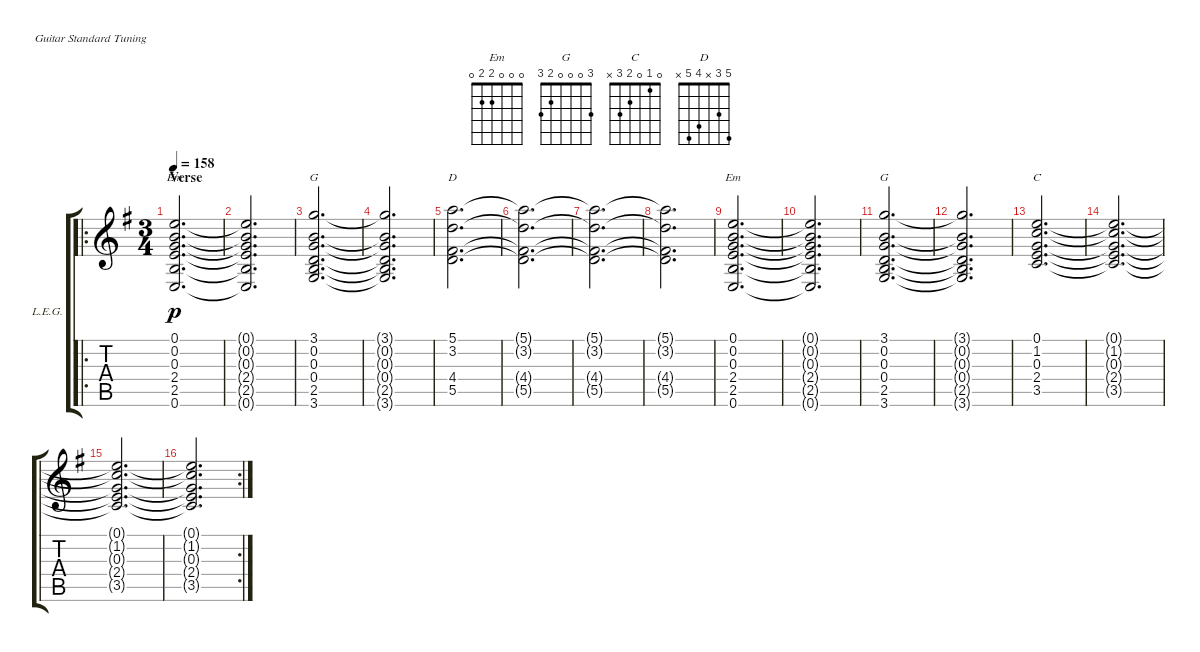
\defaultSystemsLayout 4
\bracketExtendMode groupsimilarinstruments
\firstSystemTrackNameOrientation horizontal
\otherSystemsTrackNameOrientation horizontal
\track ("Lead Electric Guitar" "L.E.G.") {multiBarRest instrument overdrivenguitar}
\staff {score tabs}
\tuning (E4 B3 G3 D3 A2 E2)
\chord ("Em" 0 0 0 2 2 0)
\chord ("G" 3 0 0 0 2 3)
\chord ("C" 0 1 0 2 3 x)
\chord ("D" 5 3 x 4 5 x)
\ro
\ts (3 4)
\section ("" "Verse")
\tempo 158
\clef g2
\ks g
(0.6 2.5 2.4 0.3 0.2 0.1).2{d ch "Em" dy p} |
(0.6{t} 2.5{t} 2.4{t} 0.3{t} 0.2{t} 0.1{t}).2{d} |
(3.6 2.5 0.4 0.3 0.2 3.1).2{d ch "G"} |
(3.6{t} 2.5{t} 0.4{t} 0.3{t} 0.2{t} 3.1{t}).2{d} |
(5.5 4.4 3.2 5.1).2{d ch "D"} |
(5.5{t} 4.4{t} 3.2{t} 5.1{t}).2{d} |
(5.5{t} 4.4{t} 3.2{t} 5.1{t}).2{d} |
(5.5{t} 4.4{t} 3.2{t} 5.1{t}).2{d} |
(0.6 2.5 2.4 0.3 0.2 0.1).2{d ch "Em"} |
(0.6{t} 2.5{t} 2.4{t} 0.3{t} 0.2{t} 0.1{t}).2{d} |
(3.6 2.5 0.4 0.3 0.2 3.1).2{d ch "G"} |
(3.6{t} 2.5{t} 0.4{t} 0.3{t} 0.2{t} 3.1{t}).2{d} |
(3.5 2.4 0.3 1.2 0.1).2{d ch "C"} |
(3.5{t} 2.4{t} 0.3{t} 1.2{t} 0.1{t}).2{d} |
(3.5{t} 2.4{t} 0.3{t} 1.2{t} 0.1{t}).2{d} |
\rc 2
(3.5{t} 2.4{t} 0.3{t} 1.2{t} 0.1{t}).2{d}
